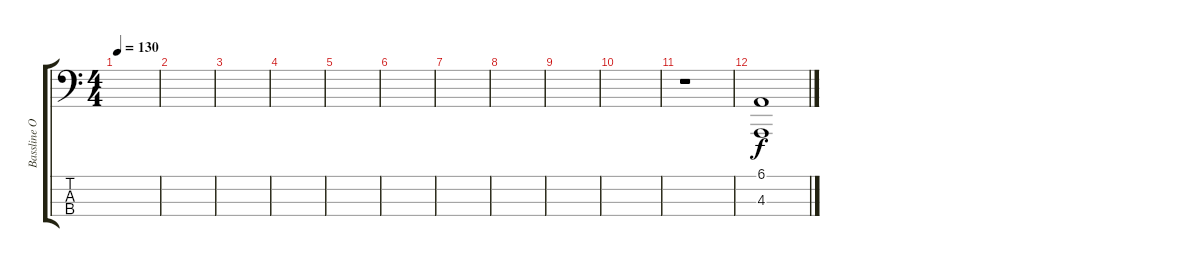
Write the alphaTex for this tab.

\track ("Bassline Overdub" "Bassline O") {instrument lead2sawtooth}
\staff {score tabs}
\tuning (Eb2 Bb1 F1 Bb0) {hide}
\ts (4 4)
\tempo 130
\clef f4
\ks c
|
|
|
|
|
|
|
|
|
|
r.1{volume 4} |
(6.1 4.3).1{volume 16}
